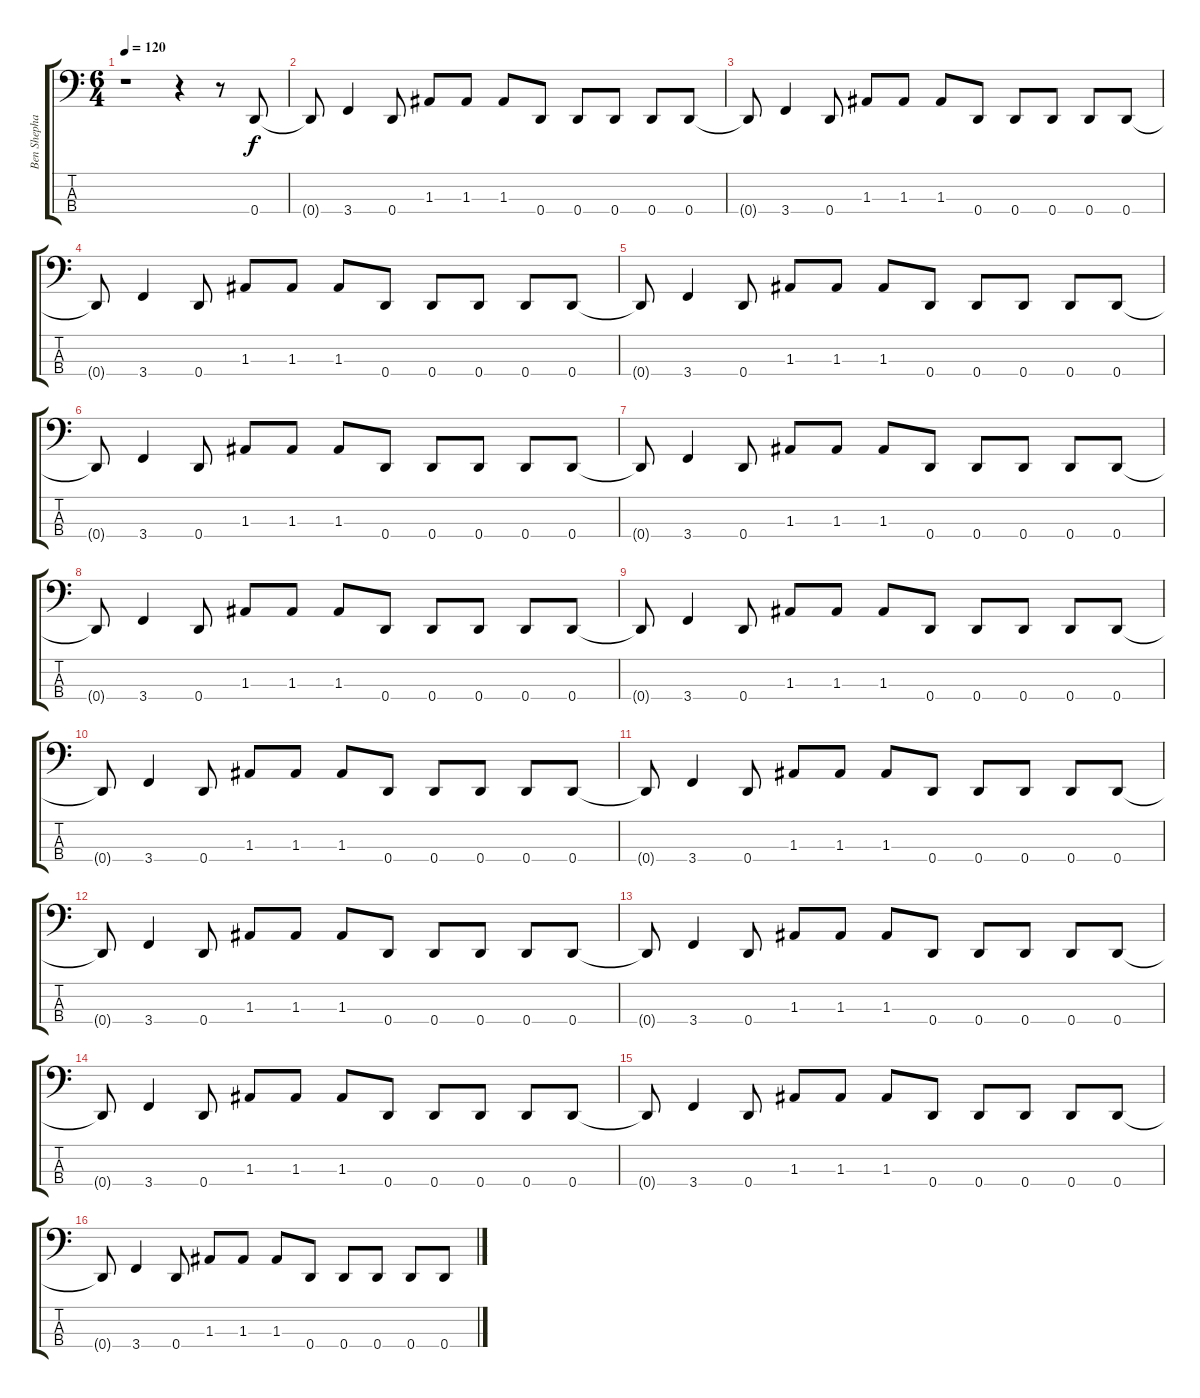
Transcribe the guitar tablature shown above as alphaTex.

\track ("Ben Shephard (Bass Gtr)" "Ben Shepha") {instrument electricbassfinger}
\staff {score tabs}
\tuning (G2 D2 A1 D1) {hide}
\ts (6 4)
\tempo 120
\clef f4
\ks c
r.1{dy f instrument electricbassfinger} r.4 r.8 0.4.8 |
0.4{t}.8 3.4.4 0.4.8 1.3.8 1.3.8 1.3.8 0.4.8 0.4.8 0.4.8 0.4.8 0.4.8 |
0.4{t}.8 3.4.4 0.4.8 1.3.8 1.3.8 1.3.8 0.4.8 0.4.8 0.4.8 0.4.8 0.4.8 |
0.4{t}.8 3.4.4 0.4.8 1.3.8 1.3.8 1.3.8 0.4.8 0.4.8 0.4.8 0.4.8 0.4.8 |
0.4{t}.8 3.4.4 0.4.8 1.3.8 1.3.8 1.3.8 0.4.8 0.4.8 0.4.8 0.4.8 0.4.8 |
0.4{t}.8 3.4.4 0.4.8 1.3.8 1.3.8 1.3.8 0.4.8 0.4.8 0.4.8 0.4.8 0.4.8 |
0.4{t}.8 3.4.4 0.4.8 1.3.8 1.3.8 1.3.8 0.4.8 0.4.8 0.4.8 0.4.8 0.4.8 |
0.4{t}.8 3.4.4 0.4.8 1.3.8 1.3.8 1.3.8 0.4.8 0.4.8 0.4.8 0.4.8 0.4.8 |
0.4{t}.8 3.4.4 0.4.8 1.3.8 1.3.8 1.3.8 0.4.8 0.4.8 0.4.8 0.4.8 0.4.8 |
0.4{t}.8 3.4.4 0.4.8 1.3.8 1.3.8 1.3.8 0.4.8 0.4.8 0.4.8 0.4.8 0.4.8 |
0.4{t}.8 3.4.4 0.4.8 1.3.8 1.3.8 1.3.8 0.4.8 0.4.8 0.4.8 0.4.8 0.4.8 |
0.4{t}.8 3.4.4 0.4.8 1.3.8 1.3.8 1.3.8 0.4.8 0.4.8 0.4.8 0.4.8 0.4.8 |
0.4{t}.8 3.4.4 0.4.8 1.3.8 1.3.8 1.3.8 0.4.8 0.4.8 0.4.8 0.4.8 0.4.8 |
0.4{t}.8 3.4.4 0.4.8 1.3.8 1.3.8 1.3.8 0.4.8 0.4.8 0.4.8 0.4.8 0.4.8 |
0.4{t}.8 3.4.4 0.4.8 1.3.8 1.3.8 1.3.8 0.4.8 0.4.8 0.4.8 0.4.8 0.4.8 |
0.4{t}.8 3.4.4 0.4.8 1.3.8 1.3.8 1.3.8 0.4.8 0.4.8 0.4.8 0.4.8 0.4.8
